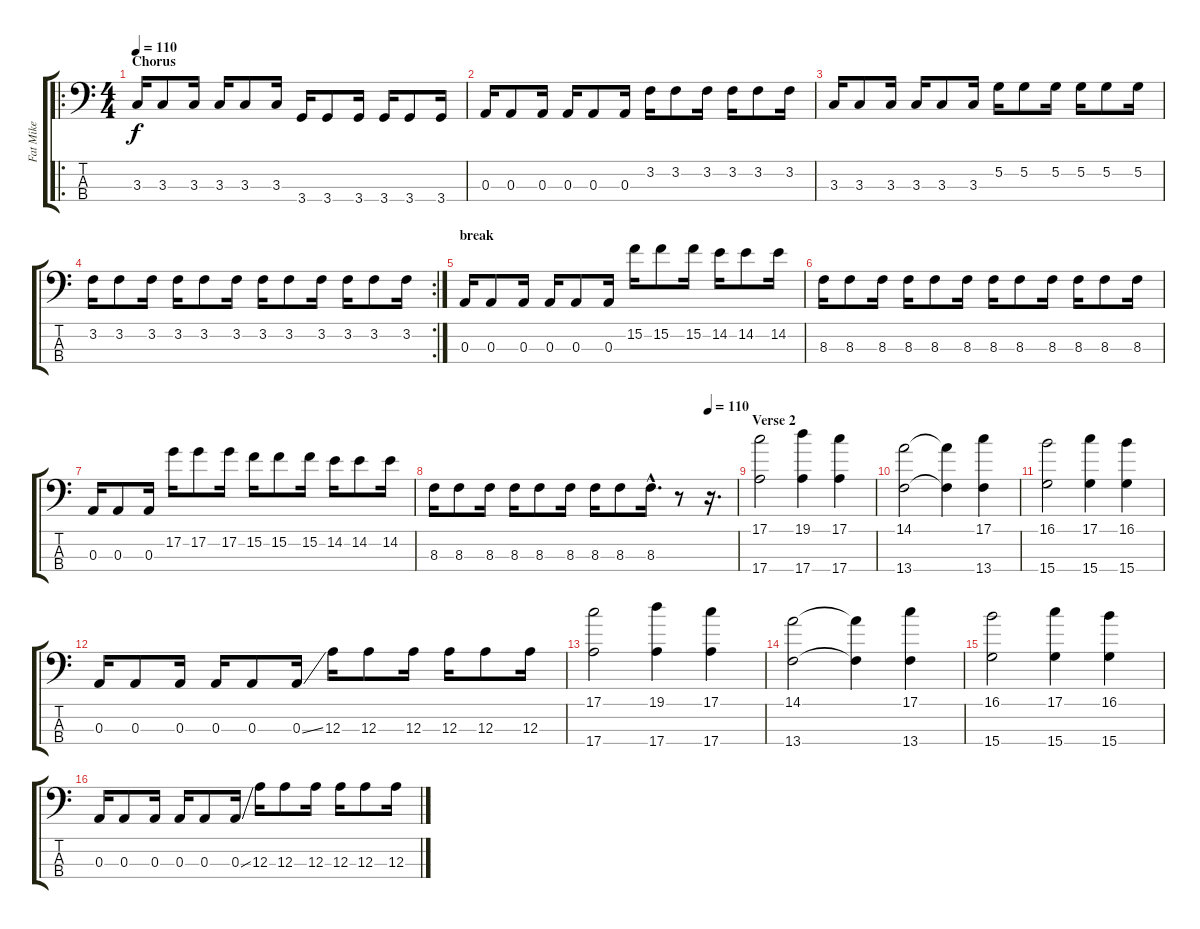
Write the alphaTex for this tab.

\track ("Fat Mike" "Fat Mike") {instrument electricbasspick}
\staff {score tabs}
\tuning (G2 D2 A1 E1) {hide}
\ro
\ts (4 4)
\section ("" "Chorus")
\tempo 110
\clef f4
\ks c
3.3.16{dy f} 3.3.8 3.3.16 3.3.16 3.3.8 3.3.16 3.4.16 3.4.8 3.4.16 3.4.16 3.4.8 3.4.16 |
0.3.16 0.3.8 0.3.16 0.3.16 0.3.8 0.3.16 3.2.16 3.2.8 3.2.16 3.2.16 3.2.8 3.2.16 |
3.3.16 3.3.8 3.3.16 3.3.16 3.3.8 3.3.16 5.2.16 5.2.8 5.2.16 5.2.16 5.2.8 5.2.16 |
\rc 2
3.2.16 3.2.8 3.2.16 3.2.16 3.2.8 3.2.16 3.2.16 3.2.8 3.2.16 3.2.16 3.2.8 3.2.16 |
\section ("" "break")
0.3.16 0.3.8 0.3.16 0.3.16 0.3.8 0.3.16 15.2.16 15.2.8 15.2.16 14.2.16 14.2.8 14.2.16 |
8.3.16 8.3.8 8.3.16 8.3.16 8.3.8 8.3.16 8.3.16 8.3.8 8.3.16 8.3.16 8.3.8 8.3.16 |
0.3.16 0.3.8 0.3.16 17.2.16 17.2.8 17.2.16 15.2.16 15.2.8 15.2.16 14.2.16 14.2.8 14.2.16 |
\tempo (110 0.90625)
8.3.16 8.3.8 8.3.16 8.3.16 8.3.8 8.3.16 8.3.16 8.3.8 8.3{hac}.16{d} r.8 r.16{d} |
\section ("" "Verse 2")
(17.1 17.4).2 (19.1 17.4).4 (17.1 17.4).4 |
(14.1 13.4).2 (14.1{t} 13.4{t}).4 (17.1 13.4).4 |
(16.1 15.4).2 (17.1 15.4).4 (16.1 15.4).4 |
0.3.16 0.3.8 0.3.16 0.3.16 0.3.8 0.3{ss}.16 12.3.16 12.3.8 12.3.16 12.3.16 12.3.8 12.3.16 |
(17.1 17.4).2 (19.1 17.4).4 (17.1 17.4).4 |
(14.1 13.4).2 (14.1{t} 13.4{t}).4 (17.1 13.4).4 |
(16.1 15.4).2 (17.1 15.4).4 (16.1 15.4).4 |
0.3.16 0.3.8 0.3.16 0.3.16 0.3.8 0.3{ss}.16 12.3.16 12.3.8 12.3.16 12.3.16 12.3.8 12.3.16
